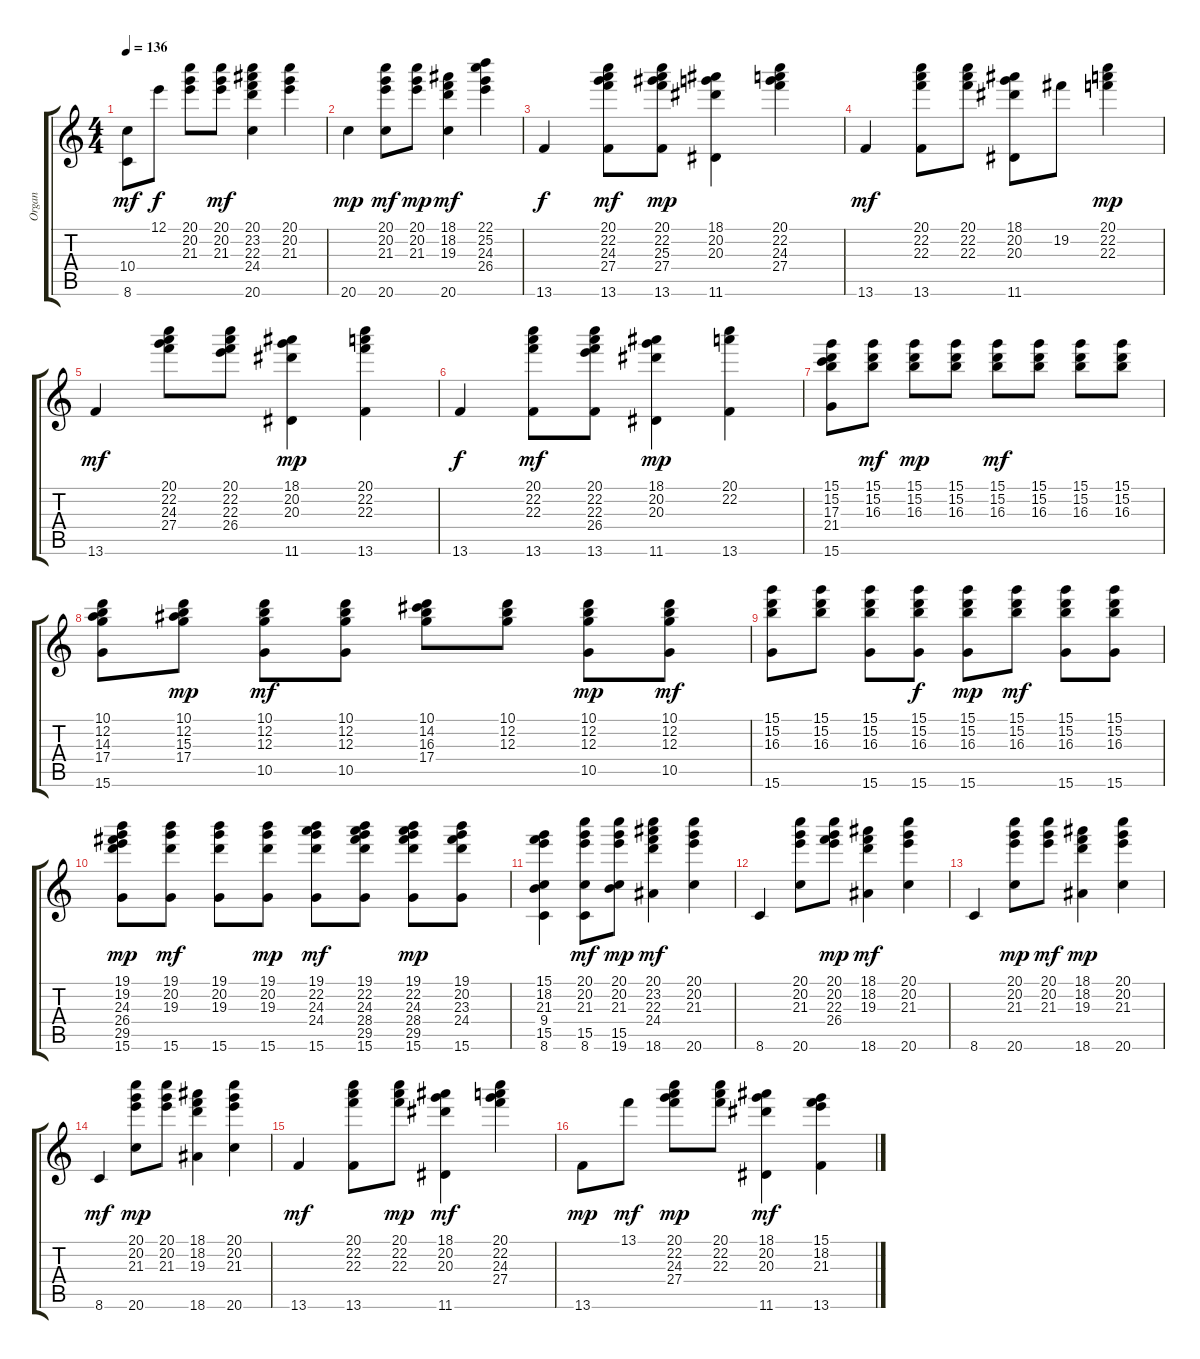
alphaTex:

\track ("Organ" "Organ") {instrument overdrivenguitar}
\staff {score tabs}
\tuning (E4 B3 G3 D3 A2 E2) {hide}
\ts (4 4)
\tempo 136
\clef g2
\ks c
(10.4 8.6).8{dy mf} 12.1.8{dy f} (20.1 20.2 21.3).8 (20.1 20.2 21.3).8{dy mf} (20.1 23.2 22.3 24.4 20.6).4 (20.1 20.2 21.3).4 |
20.6.4{dy mp} (20.1 20.2 21.3 20.6).8{dy mf} (20.1 20.2 21.3).8{dy mp} (18.1 18.2 19.3 20.6).4{dy mf} (22.1 25.2 24.3 26.4).4 |
13.6.4{dy f} (20.1 22.2 24.3 27.4 13.6).8{dy mf} (20.1 22.2 25.3 27.4 13.6).8{dy mp} (18.1 20.2 20.3 11.6).4 (20.1 22.2 24.3 27.4).4 |
13.6.4{dy mf} (20.1 22.2 22.3 13.6).8 (20.1 22.2 22.3).8 (18.1 20.2 20.3 11.6).8 19.2.8 (20.1 22.2 22.3).4{dy mp} |
13.6.4{dy mf} (20.1 22.2 24.3 27.4).8 (20.1 22.2 22.3 26.4).8 (18.1 20.2 20.3 11.6).4{dy mp} (20.1 22.2 22.3 13.6).4 |
13.6.4{dy f} (20.1 22.2 22.3 13.6).8{dy mf} (20.1 22.2 22.3 26.4 13.6).8 (18.1 20.2 20.3 11.6).4{dy mp} (20.1 22.2 13.6).4 |
(15.1 15.2 17.3 21.4 15.6).8 (15.1 15.2 16.3).8{dy mf} (15.1 15.2 16.3).8{dy mp} (15.1 15.2 16.3).8 (15.1 15.2 16.3).8{dy mf} (15.1 15.2 16.3).8 (15.1 15.2 16.3).8 (15.1 15.2 16.3).8 |
(10.1 12.2 14.3 17.4 15.6).8 (10.1 12.2 15.3 17.4).8{dy mp} (10.1 12.2 12.3 10.5).8{dy mf} (10.1 12.2 12.3 10.5).8 (10.1 14.2 16.3 17.4).8 (10.1 12.2 12.3).8 (10.1 12.2 12.3 10.5).8{dy mp} (10.1 12.2 12.3 10.5).8{dy mf} |
(15.1 15.2 16.3 15.6).8 (15.1 15.2 16.3).8 (15.1 15.2 16.3 15.6).8 (15.1 15.2 16.3 15.6).8{dy f} (15.1 15.2 16.3 15.6).8{dy mp} (15.1 15.2 16.3).8{dy mf} (15.1 15.2 16.3 15.6).8 (15.1 15.2 16.3 15.6).8 |
(19.1 19.2 24.3 26.4 29.5 15.6).8{dy mp} (19.1 20.2 19.3 15.6).8{dy mf} (19.1 20.2 19.3 15.6).8 (19.1 20.2 19.3 15.6).8{dy mp} (19.1 22.2 24.3 24.4 15.6).8{dy mf} (19.1 22.2 24.3 28.4 29.5 15.6).8 (19.1 22.2 24.3 28.4 29.5 15.6).8{dy mp} (19.1 20.2 23.3 24.4 15.6).8 |
(15.1 18.2 21.3 9.4 15.5 8.6).4 (20.1 20.2 21.3 15.5 8.6).8{dy mf} (20.1 20.2 21.3 15.5 19.6).8{dy mp} (20.1 23.2 22.3 24.4 18.6).4{dy mf} (20.1 20.2 21.3 20.6).4 |
8.6.4 (20.1 20.2 21.3 20.6).8 (20.1 20.2 22.3 26.4).8{dy mp} (18.1 18.2 19.3 18.6).4{dy mf} (20.1 20.2 21.3 20.6).4 |
8.6.4 (20.1 20.2 21.3 20.6).8{dy mp} (20.1 20.2 21.3).8{dy mf} (18.1 18.2 19.3 18.6).4{dy mp} (20.1 20.2 21.3 20.6).4 |
8.6.4{dy mf} (20.1 20.2 21.3 20.6).8{dy mp} (20.1 20.2 21.3).8 (18.1 18.2 19.3 18.6).4 (20.1 20.2 21.3 20.6).4 |
13.6.4{dy mf} (20.1 22.2 22.3 13.6).8 (20.1 22.2 22.3).8{dy mp} (18.1 20.2 20.3 11.6).4{dy mf} (20.1 22.2 24.3 27.4).4 |
13.6.8{dy mp} 13.1.8{dy mf} (20.1 22.2 24.3 27.4).8{dy mp} (20.1 22.2 22.3).8 (18.1 20.2 20.3 11.6).4{dy mf} (15.1 18.2 21.3 13.6).4
